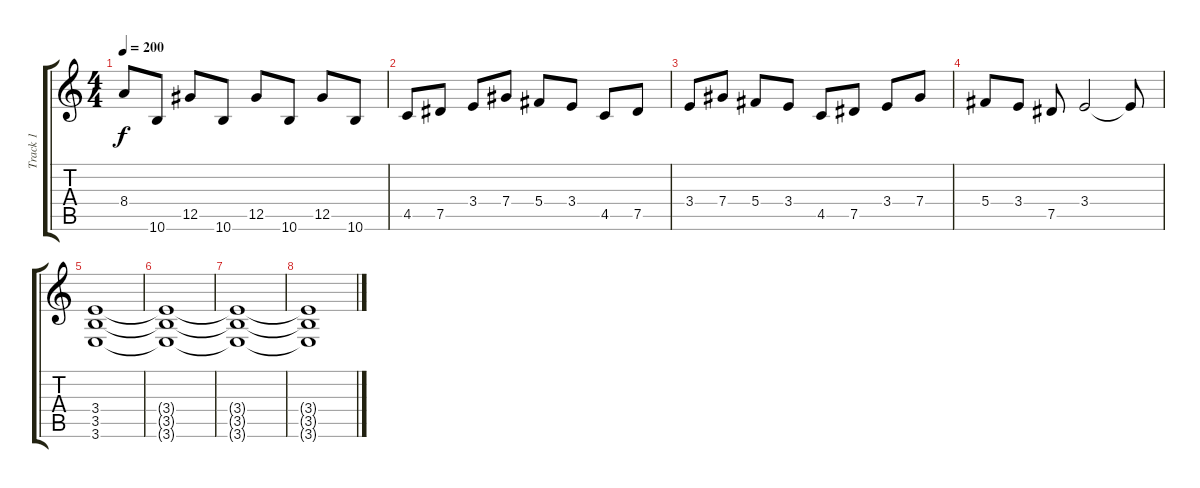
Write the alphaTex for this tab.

\track ("Track 1" "Track 1") {instrument overdrivenguitar}
\staff {score tabs}
\tuning (Eb4 Bb3 Gb3 Db3 Ab2 Db2) {hide}
\ts (4 4)
\tempo 200
\clef g2
\ks c
8.4.8{dy f} 10.6.8 12.5.8 10.6.8 12.5.8 10.6.8 12.5.8 10.6.8 |
4.5.8 7.5.8 3.4.8 7.4.8 5.4.8 3.4.8 4.5.8 7.5.8 |
3.4.8 7.4.8 5.4.8 3.4.8 4.5.8 7.5.8 3.4.8 7.4.8 |
5.4.8 3.4.8 7.5.8 3.4.2 3.4{t}.8 |
(3.4 3.5 3.6).1 |
(3.4{t} 3.5{t} 3.6{t}).1 |
(3.4{t} 3.5{t} 3.6{t}).1 |
(3.4{t} 3.5{t} 3.6{t}).1
